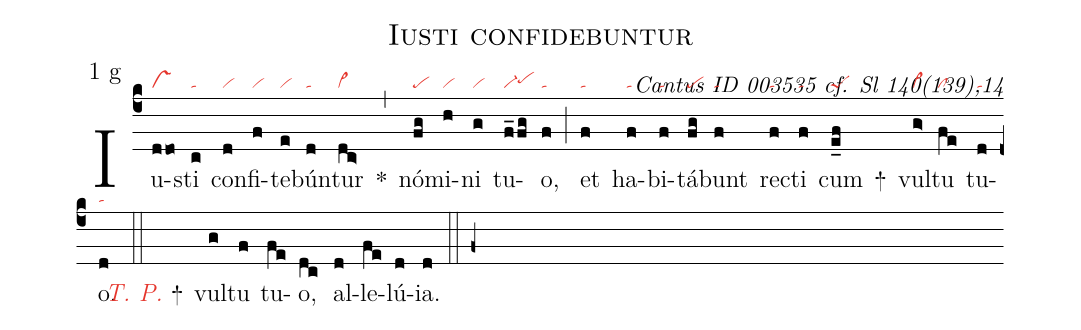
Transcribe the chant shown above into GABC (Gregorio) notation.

name: Iusti confidebuntur;
mode: 1;
mode-differentia: g;
commentary: Cantus ID 003535 cf. Sl 140(139),14;
nabc-lines: 1;
%%
(c4)

Iu(ddo|vs)sti(c|ta) con(d|vi)fi(f|vi)te(e|vi)bún(d|ta)tur(dc>|vi>) *(,)
nó(fg|pe)mi(h|vi)ni(g|vi) tu(f_fg|vi-pehh)o,(f|ta) (;)
et(f|ta) ha(f|ta)bi(f|ta)tá(fg|pe)bunt(f|ta) rec(f|ta)ti(f|ta) cum(e_f|peS) +() vul(g>|vi>)tu(fe|cl) tu(d|ta)o.(d|ta) (::)

<nlba><c><i>T. P.</i></c> +() vul</nlba>(g)tu(f) tu(fe)o,(dc) al(d)le(fe)lú(d)ia.(d) (::f+)
